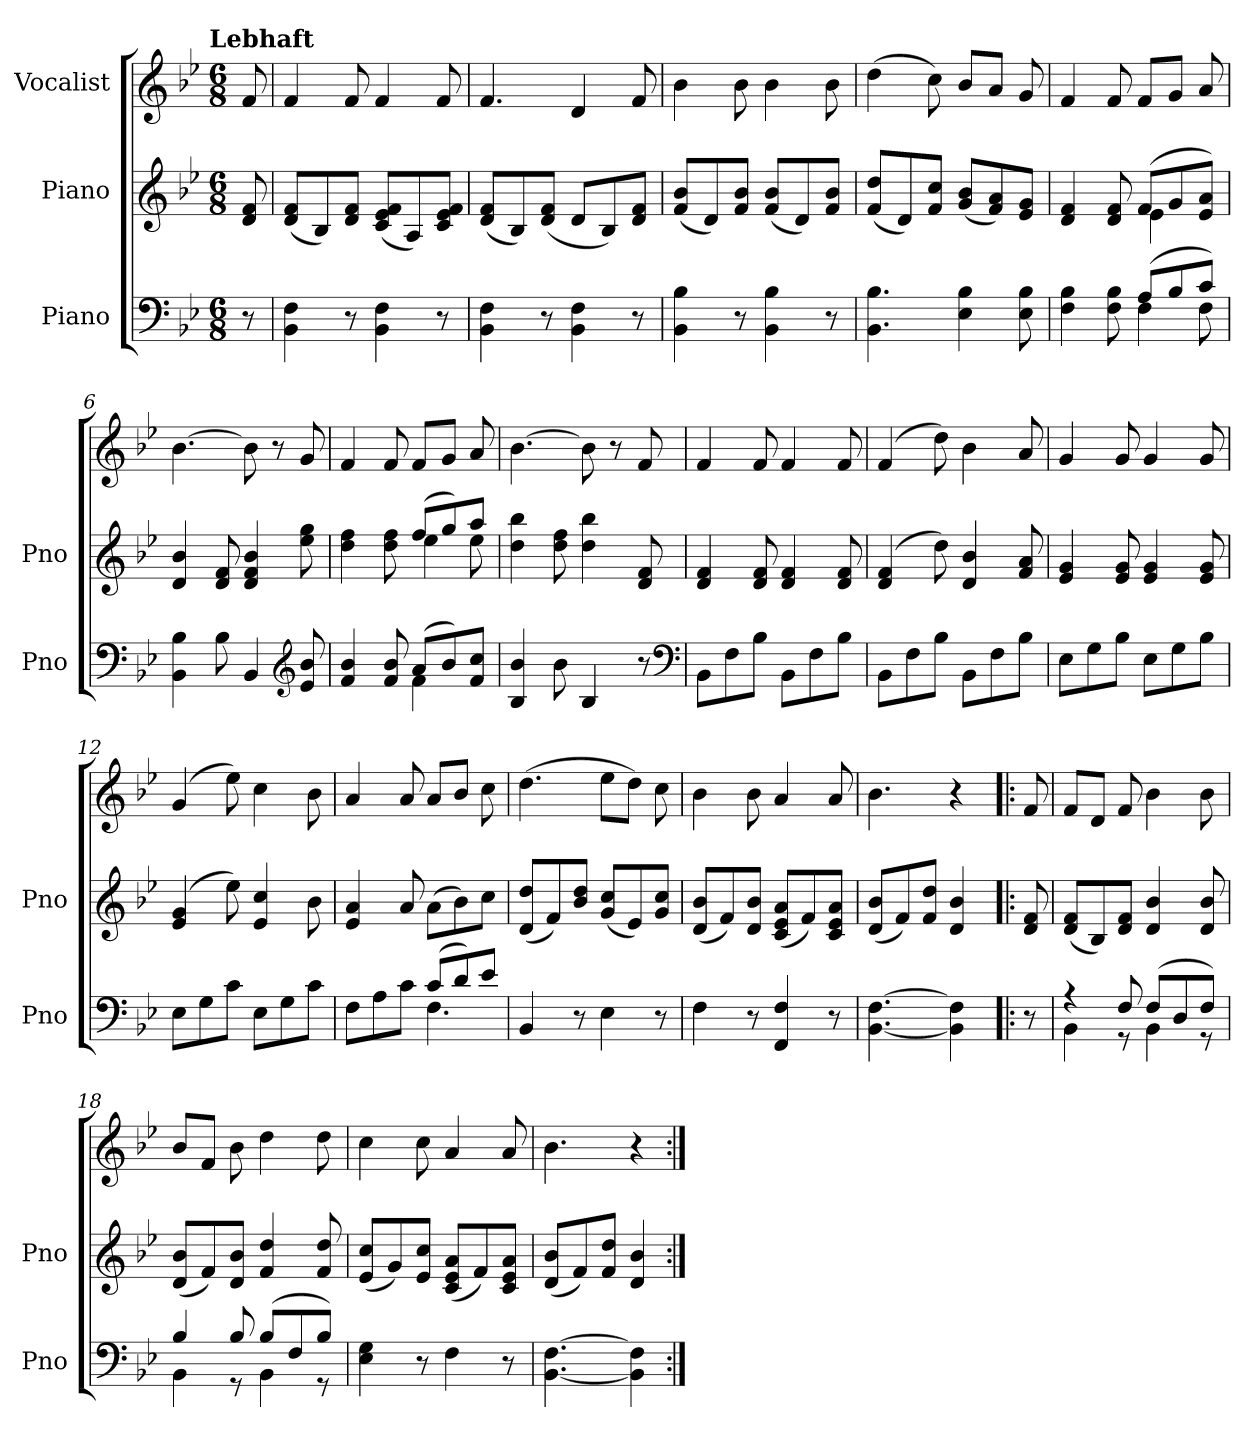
**kern	**kern	**kern
*part3	*part2	*part1
*staff3	*staff2	*staff1
*I"Piano	*I"Piano	*I"Vocalist
*I'Pno	*I'Pno	*
*clefF4	*clefG2	*clefG2
*k[b-e-]	*k[b-e-]	*k[b-e-]
*B-:	*B-:	*B-:
!!LO:TX:omd:t=Lebhaft
*M6/8	*M6/8	*M6/8
*MM84	*MM84	*MM84
=	=	=
8r	8d 8f	8f
=1	=1	=1
4BB- 4F	(8d 8fL	4f
.	8B-)	.
8r	8d 8fJ	8f
4BB- 4F	(8c 8e- 8fL	4f
.	8A)	.
8r	8c 8e- 8fJ	8f
=2	=2	=2
4BB- 4F	(8d 8fL	4.f
.	8B-)	.
8r	(8d 8fJ	.
4BB- 4F	8dL	4d
.	8B-)	.
8r	8d 8fJ	8f
=3	=3	=3
4BB- 4B-	(8f 8b-L	4b-
.	8d)	.
8r	8f 8b-J	8b-
4BB- 4B-	(8f 8b-L	4b-
.	8d)	.
8r	8f 8b-J	8b-
=4	=4	=4
4.BB- 4.B-	(8f 8ddL	(4dd
.	8d)	.
.	8f 8ccJ	8cc)
4E- 4B-	(8g 8b-L	8b-L
.	8f 8a)	8aJ
8E- 8B-	8e- 8gJ	8g
=5	=5	=5
*^	*^	*
4F 4B-	4.ryy	4d 4f	4.ryy	4f
8F 8B-	.	8d 8f	.	8f
(8AL	4F	(8fL	4e-	8fL
8B-	.	8g	.	8gJ
8cJ)	8F	8e- 8aJ)	8ryy	8a
*v	*v	*	*	*
*	*v	*v	*
=6	=6	=6
4BB- 4B-	4d 4b-	[4.b-
8B-	8d 8f	.
4BB-	4d 4f 4b-	8b-]
.	.	8r
*clefG2	*	*
8e- 8b-	8ee- 8gg	8g
=7	=7	=7
*^	*^	*
4f 4b-	4.ryy	4dd 4ff	4.ryy	4f
8f 8b-	.	8dd 8ff	.	8f
(8aL	4f	(8ffL	4ee-	8fL
8b-)	.	8gg)	.	8gJ
8f 8ccJ	8ryy	8aaJ	8ee-	8a
*v	*v	*	*	*
*	*v	*v	*
=8	=8	=8
4B- 4b-	4dd 4bb-	[4.b-
8b-	8dd 8ff	.
4B-	4dd 4bb-	8b-]
.	.	8r
8r	8d 8f	8f
*clefF4	*	*
=9	=9	=9
8BB-L	4d 4f	4f
8F	.	.
8B-J	8d 8f	8f
8BB-L	4d 4f	4f
8F	.	.
8B-J	8d 8f	8f
=10	=10	=10
8BB-L	(4d 4f	(4f
8F	.	.
8B-J	8dd)	8dd)
8BB-L	4d 4b-	4b-
8F	.	.
8B-J	8f 8a	8a
=11	=11	=11
8E-L	4e- 4g	4g
8G	.	.
8B-J	8e- 8g	8g
8E-L	4e- 4g	4g
8G	.	.
8B-J	8e- 8g	8g
=12	=12	=12
8E-L	(4e- 4g	(4g
8G	.	.
8cJ	8ee-)	8ee-)
8E-L	4e- 4cc	4cc
8G	.	.
8cJ	8b-	8b-
=13	=13	=13
*^	*	*
8FL	4.ryy	4e- 4a	4a
8A	.	.	.
8cJ	.	8a	8a
(8cL	4.F	(8aL	8aL
8d)	.	8b-)	8b-J
8e-J	.	8ccJ	8cc
*v	*v	*	*
=14	=14	=14
4BB-	(8d 8ddL	(4.dd
.	8f)	.
8r	8b- 8ddJ	.
4E-	(8g 8ccL	8ee-L
.	8e-)	8ddJ)
8r	8g 8ccJ	8cc
=15	=15	=15
4F	(8d 8b-L	4b-
.	8f)	.
8r	8d 8b-J	8b-
4FF 4F	(8c 8e- 8aL	4a
.	8f)	.
8r	8c 8e- 8aJ	8a
=16	=16	=16
[4.BB- [4.F	(8d 8b-L	4.b-
.	8f)	.
.	8f 8ddJ	.
4BB-] 4F]	4d 4b-	4r
=!|:	=!|:	=!|:
8r	8d 8f	8f
=17	=17	=17
*^	*	*
4r	4BB-	(8d 8fL	8fL
.	.	8B-)	8dJ
8F	8r	8d 8fJ	8f
(8FL	4BB-	4d 4b-	4b-
8D	.	.	.
8FJ)	8r	8d 8b-	8b-
=18	=18	=18	=18
4B-	4BB-	(8d 8b-L	8b-L
.	.	8f)	8fJ
8B-	8r	8d 8b-J	8b-
(8B-L	4BB-	4f 4dd	4dd
8F	.	.	.
8B-J)	8r	8f 8dd	8dd
*v	*v	*	*
=19	=19	=19
4E- 4G	(8e- 8ccL	4cc
.	8g)	.
8r	8e- 8ccJ	8cc
4F	(8c 8e- 8aL	4a
.	8f)	.
8r	8c 8e- 8aJ	8a
=20	=20	=20
[4.BB- [4.F	(8d 8b-L	4.b-
.	8f)	.
.	8f 8ddJ	.
4BB-] 4F]	4d 4b-	4r
=:|!	=:|!	=:|!
*-	*-	*-
